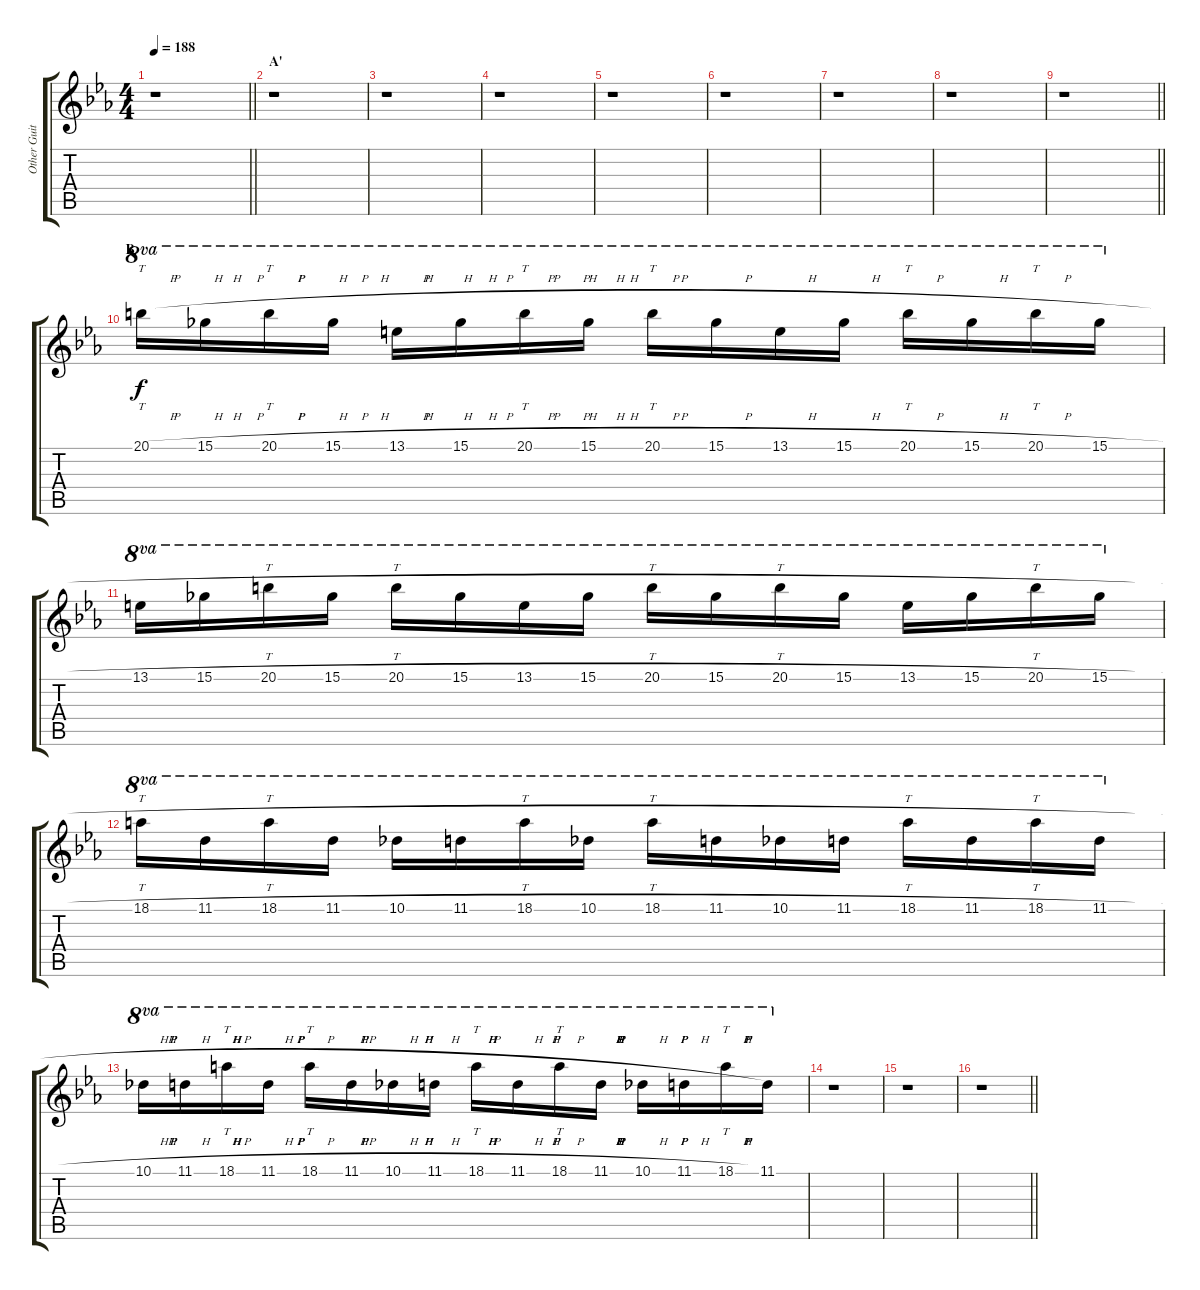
\track ("Other Guitar (Sakito)" "Other Guit") {instrument distortionguitar}
\staff {score tabs}
\tuning (Eb4 Bb3 Gb3 Db3 Ab2 Eb2) {hide}
\ts (4 4)
\tempo 188
\clef g2
\barLineRight lightlight
\ks eb
r.1{dy f} |
\section ("" "A'")
r.1 |
r.1 |
r.1 |
r.1 |
r.1 |
r.1 |
r.1 |
\barLineRight lightlight
r.1 |
\section ("" "B")
20.1{h}.16{tt ot 8va} 15.1{h}.16{ot 8va} 20.1{h}.16{tt ot 8va} 15.1{h}.16{ot 8va} 13.1{h}.16{ot 8va} 15.1{h}.16{ot 8va} 20.1{h}.16{tt ot 8va} 15.1{h}.16{ot 8va} 20.1{h}.16{tt ot 8va} 15.1{h}.16{ot 8va} 13.1{h}.16{ot 8va} 15.1{h}.16{ot 8va} 20.1{h}.16{tt ot 8va} 15.1{h}.16{ot 8va} 20.1{h}.16{tt ot 8va} 15.1{h}.16{ot 8va} |
13.1{h}.16{ot 8va} 15.1{h}.16{ot 8va} 20.1{h}.16{tt ot 8va} 15.1{h}.16{ot 8va} 20.1{h}.16{tt ot 8va} 15.1{h}.16{ot 8va} 13.1{h}.16{ot 8va} 15.1{h}.16{ot 8va} 20.1{h}.16{tt ot 8va} 15.1{h}.16{ot 8va} 20.1{h}.16{tt ot 8va} 15.1{h}.16{ot 8va} 13.1{h}.16{ot 8va} 15.1{h}.16{ot 8va} 20.1{h}.16{tt ot 8va} 15.1{h}.16{ot 8va} |
18.1{h}.16{tt ot 8va} 11.1{h}.16{ot 8va} 18.1{h}.16{tt ot 8va} 11.1{h}.16{ot 8va} 10.1{h}.16{ot 8va} 11.1{h}.16{ot 8va} 18.1{h}.16{tt ot 8va} 10.1{h}.16{ot 8va} 18.1{h}.16{tt ot 8va} 11.1{h}.16{ot 8va} 10.1{h}.16{ot 8va} 11.1{h}.16{ot 8va} 18.1{h}.16{tt ot 8va} 11.1{h}.16{ot 8va} 18.1{h}.16{tt ot 8va} 11.1{h}.16{ot 8va} |
10.1{h}.16{ot 8va} 11.1{h}.16{ot 8va} 18.1{h}.16{tt ot 8va} 11.1{h}.16{ot 8va} 18.1{h}.16{tt ot 8va} 11.1{h}.16{ot 8va} 10.1{h}.16{ot 8va} 11.1{h}.16{ot 8va} 18.1{h}.16{tt ot 8va} 11.1{h}.16{ot 8va} 18.1{h}.16{tt ot 8va} 11.1{h}.16{ot 8va} 10.1{h}.16{ot 8va} 11.1{h}.16{ot 8va} 18.1{h}.16{tt ot 8va} 11.1.16{ot 8va} |
r.1 |
r.1 |
\barLineRight lightlight
r.1
